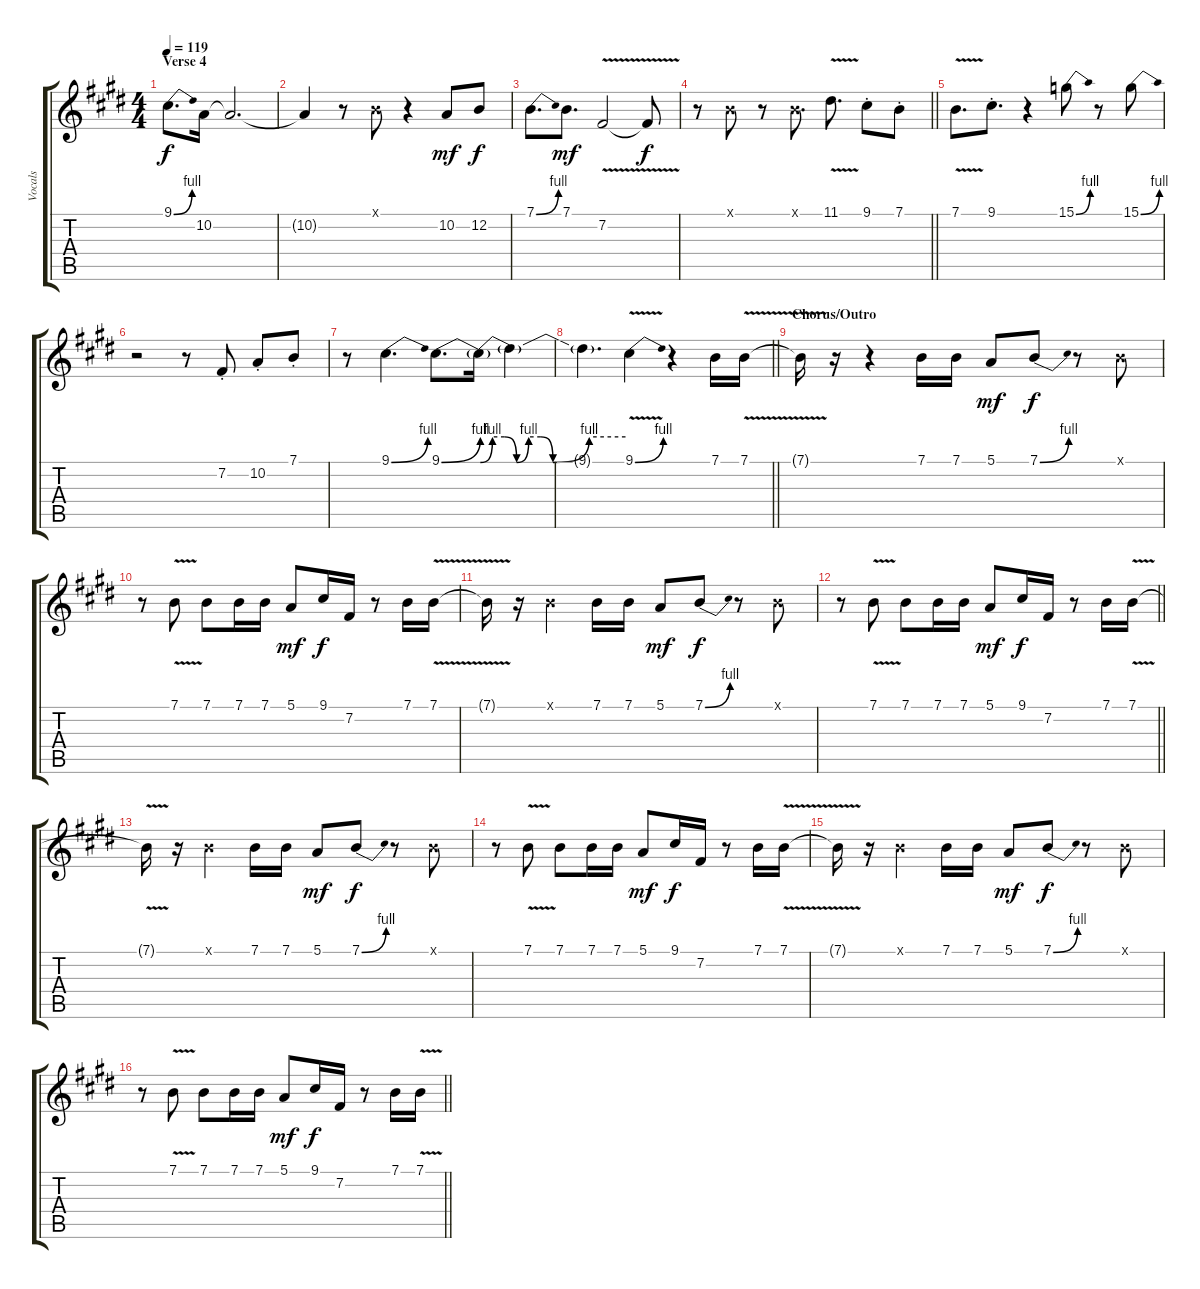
\track ("Vocals" "Vocals") {instrument lead1square bank 255}
\staff {score tabs}
\tuning (E4 B3 G3 D3 A2 E2) {hide}
\ts (4 4)
\section ("" "Verse 4")
\tempo 119
\clef g2
\ks e
9.1{be (bend 0 0 60 4)}.8{d dy f} 10.2.16 10.2{t}.2{d} |
10.2{t}.4 r.8 7.1{x}.8 r.4 10.2.8{dy mf} 12.2.8{dy f} |
7.1{be (bend 0 0 60 4)}.8{d} 7.1.8{d dy mf} 7.2{v}.2 7.2{t}.8{dy f} |
\barLineRight lightlight
r.8 7.1{x}.8 r.8 7.1{x}.8{d} 11.1{v}.8{d} 9.1{st}.8 7.1{st}.8 |
7.1{v}.8{d} 9.1{st}.8{d} r.4 15.1{be (bend 0 0 60 4)}.8 r.8 15.1{be (bend 0 0 60 4)}.8 |
r.2 r.8 7.2{st}.8 10.2{st}.8 7.1{st}.8 |
r.8 9.1{be (bend 0 0 60 4)}.4{d} 9.1{be (bend 0 0 60 4)}.8{d} 9.1{be (custom 0 0 5 4 10 4 15 0 20 4 25 4 30 0 45 4 60 4) t}.16 9.1{t}.4 |
\barLineRight lightlight
9.1{t}.4{d} 9.1{be (bend 0 0 60 4) v}.4 r.4 7.1.16 7.1{v}.16 |
\section ("" "Chorus/Outro")
7.1{t}.16 r.16 r.4 7.1.16 7.1.16 5.1.8{dy mf} 7.1{be (bend 0 0 60 4)}.8{dy f} r.8 7.1{x}.8 |
r.8 7.1{v}.8 7.1.8 7.1.16 7.1.16 5.1.8{dy mf} 9.1.16{dy f} 7.2.16 r.8 7.1.16 7.1{v}.16 |
7.1{t}.16 r.16 7.1{x}.4 7.1.16 7.1.16 5.1.8{dy mf} 7.1{be (bend 0 0 60 4)}.8{dy f} r.8 7.1{x}.8 |
\barLineRight lightlight
r.8 7.1{v}.8 7.1.8 7.1.16 7.1.16 5.1.8{dy mf} 9.1.16{dy f} 7.2.16 r.8 7.1.16 7.1{v}.16 |
7.1{t}.16 r.16 7.1{x}.4 7.1.16 7.1.16 5.1.8{dy mf} 7.1{be (bend 0 0 60 4)}.8{dy f} r.8 7.1{x}.8 |
r.8 7.1{v}.8 7.1.8 7.1.16 7.1.16 5.1.8{dy mf} 9.1.16{dy f} 7.2.16 r.8 7.1.16 7.1{v}.16 |
7.1{t}.16 r.16 7.1{x}.4 7.1.16 7.1.16 5.1.8{dy mf} 7.1{be (bend 0 0 60 4)}.8{dy f} r.8 7.1{x}.8 |
\barLineRight lightlight
r.8 7.1{v}.8 7.1.8 7.1.16 7.1.16 5.1.8{dy mf} 9.1.16{dy f} 7.2.16 r.8 7.1.16 7.1{v}.16
